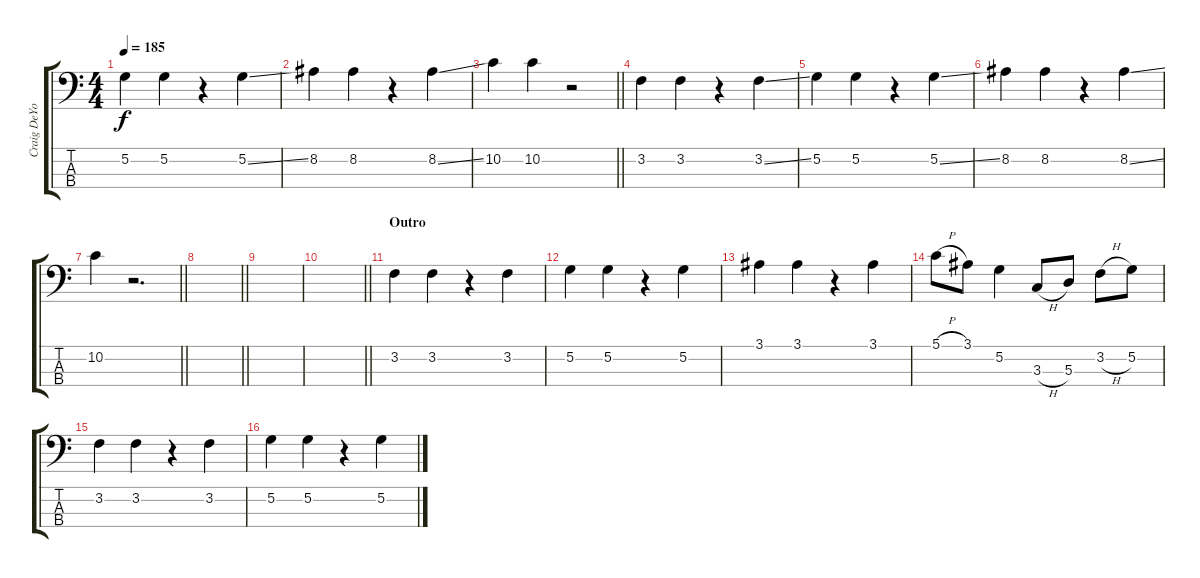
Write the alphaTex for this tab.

\track ("Craig DeYoung (Bass)" "Craig DeYo") {instrument electricbassfinger}
\staff {score tabs}
\tuning (G2 D2 A1 E1) {hide}
\ts (4 4)
\tempo 185
\clef f4
\ks c
5.2.4{dy f} 5.2.4 r.4 5.2{ss}.4 |
8.2.4 8.2.4 r.4 8.2{ss}.4 |
\barLineRight lightlight
10.2.4 10.2.4 r.2 |
3.2.4 3.2.4 r.4 3.2{ss}.4 |
5.2.4 5.2.4 r.4 5.2{ss}.4 |
8.2.4 8.2.4 r.4 8.2{ss}.4 |
\barLineRight lightlight
10.2.4 r.2{d} |
\barLineRight lightlight
|
|
\barLineRight lightlight
|
\section ("" "Outro")
3.2.4 3.2.4 r.4 3.2.4 |
5.2.4 5.2.4 r.4 5.2.4 |
3.1.4 3.1.4 r.4 3.1.4 |
5.1{h}.8 3.1.8 5.2.4 3.3{h}.8 5.3.8 3.2{h}.8 5.2.8 |
3.2.4 3.2.4 r.4 3.2.4 |
5.2.4 5.2.4 r.4 5.2.4
